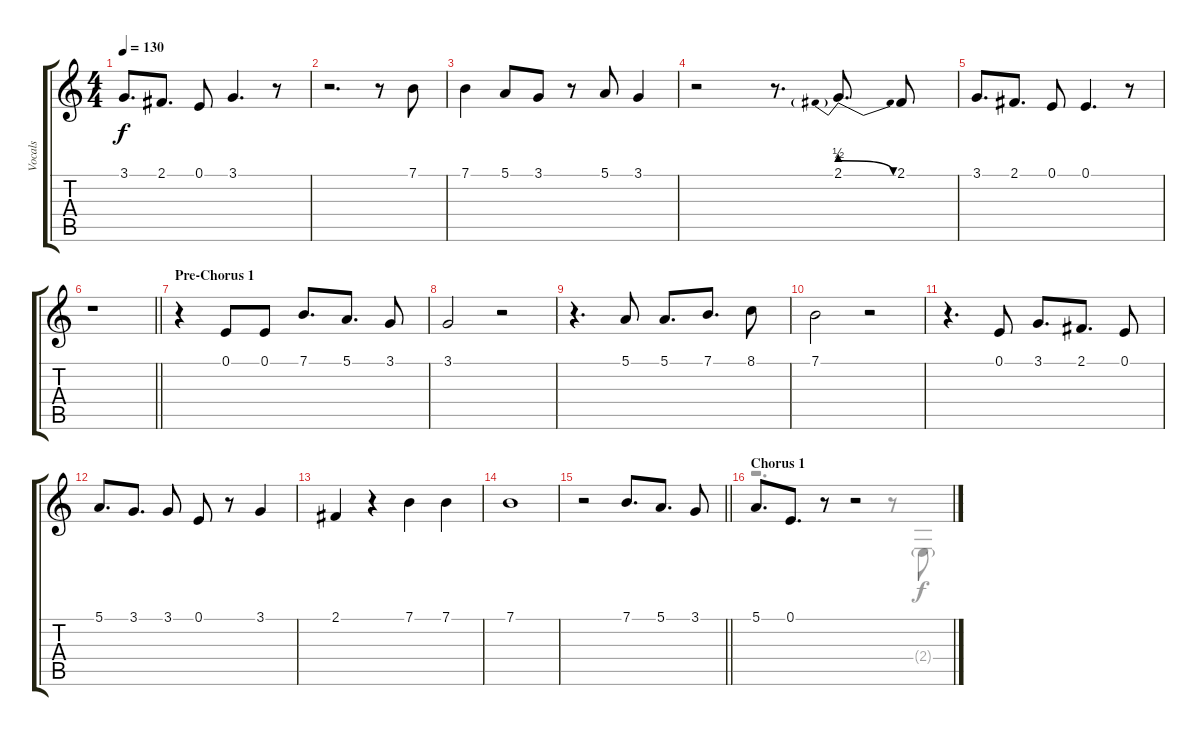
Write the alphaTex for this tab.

\track ("Vocals" "Vocals") {instrument lead1square}
\staff {score tabs}
\tuning (E4 B3 G3 D3 A2 E2) {hide}
\voice
\ts (4 4)
\tempo 130
\clef g2
\ks c
3.1.8{d dy f} 2.1.8{d} 0.1.8 3.1.4{d} r.8 |
r.2{d} r.8 7.1.8 |
7.1.4 5.1.8 3.1.8 r.8 5.1.8 3.1.4 |
r.2 r.8{d} 2.1{be (prebendrelease 0 2 60 0)}.8{d} 2.1.8 |
3.1.8{d} 2.1.8{d} 0.1.8 0.1.4{d} r.8 |
\barLineRight lightlight
r.1 |
\section ("" "Pre-Chorus 1")
r.4 0.1.8 0.1.8 7.1.8{d} 5.1.8{d} 3.1.8 |
3.1.2 r.2 |
r.4{d} 5.1.8 5.1.8{d} 7.1.8{d} 8.1.8 |
7.1.2 r.2 |
r.4{d} 0.1.8 3.1.8{d} 2.1.8{d} 0.1.8 |
5.1.8{d} 3.1.8{d} 3.1.8 0.1.8 r.8 3.1.4 |
2.1.4 r.4 7.1.4 7.1.4 |
7.1.1 |
\barLineRight lightlight
r.2 7.1.8{d} 5.1.8{d} 3.1.8 |
\section ("" "Chorus 1")
5.1.8{d} 0.1.8{d} r.8 r.2
\voice
\clef g2
\ottava regular
\simile none
\ks c
|
|
|
|
|
\barLineRight lightlight
|
|
|
|
|
|
|
|
|
\barLineRight lightlight
|
r.2{d} r.8 2.4{g}.8
